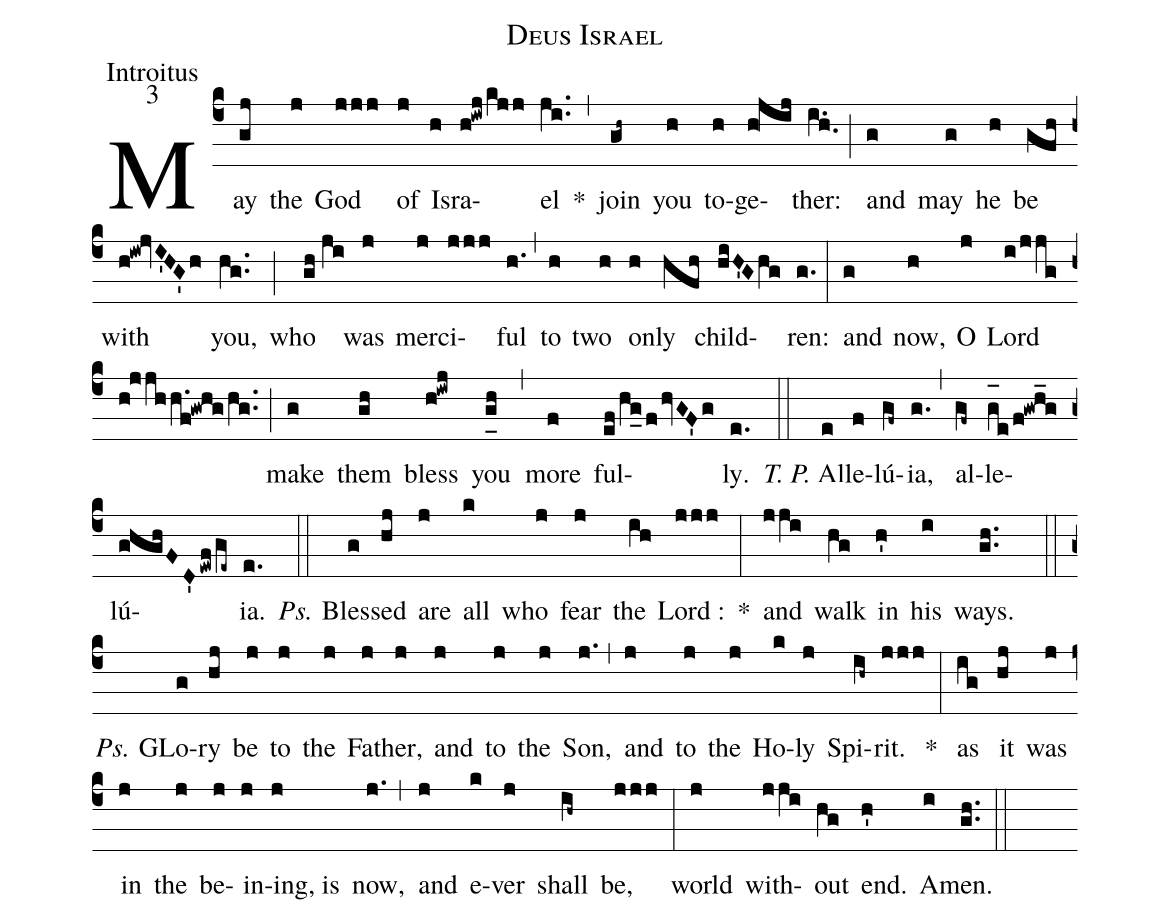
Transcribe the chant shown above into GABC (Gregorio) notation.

name:Deus Israel;
office-part:Introitus;
mode:3;
%%
(c4) May(gj) the(j) God(jjj) of(j) Is(h)ra(h!iwj/kjj)el(ji..) *(,) join(gh~) you(h) to(h)ge(h!jij)ther:(i.h.) (;) and(g) may(g) he(h) be(gfh) with(h!iw!jvI'HG'h) you,(hg..) (;) who(gh//ji) was(j) mer(j)ci(jjj)ful(h.) (,) to(h) two(h) on(h)ly(hfh) child(hiH'Ghg)ren:(g.) (:) and(g) now,(h) O(j) Lord(i/jjg//h!jjhh.f!gwhg/hg..) (;) make(g) them(gh) bless(h!iwj) you(g_[uh:l]h) (,) more(f) ful(ef/hg_fhvGF'g)ly.(e.) (::) <i>T. P.</i> Al(e)le(f)lú(gf~){ia},(g.) (,) al(gf~)le(g_[oh:h]e/f!gwh_g)lú(ghghFD'ewf/ge~){ia}.(e.) (::) <i>Ps.</i> Bless(g)ed(hj) are(j) all(k) who(j) fear(j) the(ih) Lord :(jjj) *(:) and(jji) walk(hg) in(h') his(i) ways.(gh..) (::) <i>Ps.</i> GLo(g)ry(hj) be(j) to(j) the(j) Fa(j)ther,(j) and(j) to(j) the(j) Son,(j.) (,) and(j) to(j) the(j) Ho(k)ly(j) Spi(ih~)rit.(jjj) *(:) as(ig) it(hj) was(j) in(j) the(j) be(j)in(j)ing, is(j) now,(j.) (,) and(j) e(k)ver(j) shall(ih~) be,(jjj) (:) world(j) with(jji)out(hg) end.(h') A(i)men.(gh..) (::)
